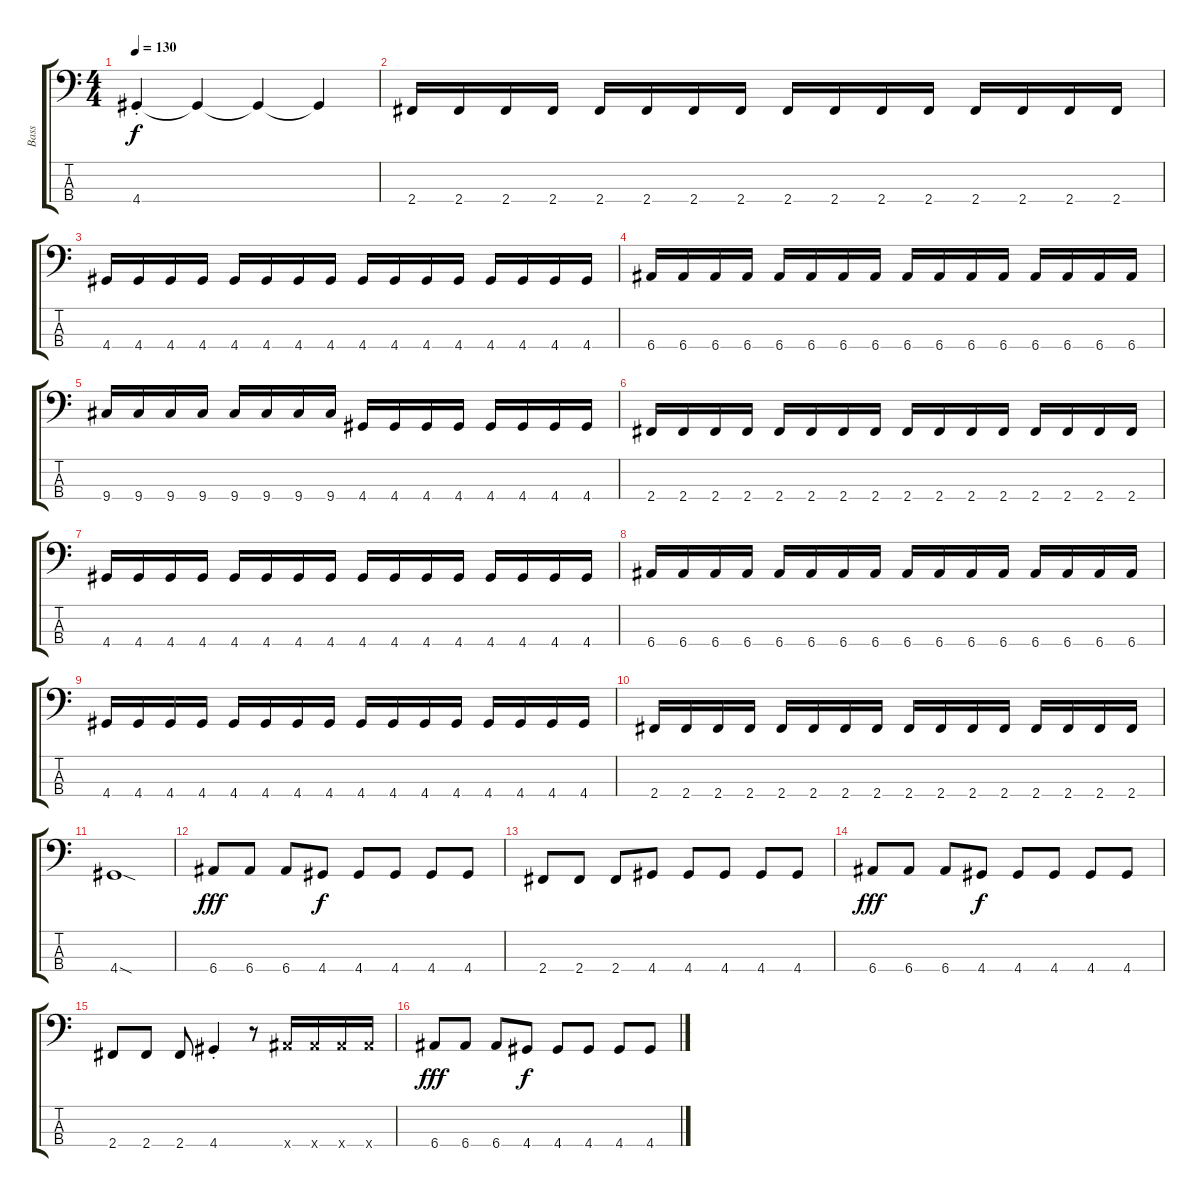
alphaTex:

\track ("Bass" "Bass") {instrument electricbasspick}
\staff {score tabs}
\tuning (G2 D2 A1 E1) {hide}
\ts (4 4)
\tempo 130
\clef f4
\ks c
4.4{st}.4{dy f} 4.4{t}.4 4.4{t}.4 4.4{t}.4 |
2.4.16 2.4.16 2.4.16 2.4.16 2.4.16 2.4.16 2.4.16 2.4.16 2.4.16 2.4.16 2.4.16 2.4.16 2.4.16 2.4.16 2.4.16 2.4.16 |
4.4.16 4.4.16 4.4.16 4.4.16 4.4.16 4.4.16 4.4.16 4.4.16 4.4.16 4.4.16 4.4.16 4.4.16 4.4.16 4.4.16 4.4.16 4.4.16 |
6.4.16 6.4.16 6.4.16 6.4.16 6.4.16 6.4.16 6.4.16 6.4.16 6.4.16 6.4.16 6.4.16 6.4.16 6.4.16 6.4.16 6.4.16 6.4.16 |
9.4.16 9.4.16 9.4.16 9.4.16 9.4.16 9.4.16 9.4.16 9.4.16 4.4.16 4.4.16 4.4.16 4.4.16 4.4.16 4.4.16 4.4.16 4.4.16 |
2.4.16 2.4.16 2.4.16 2.4.16 2.4.16 2.4.16 2.4.16 2.4.16 2.4.16 2.4.16 2.4.16 2.4.16 2.4.16 2.4.16 2.4.16 2.4.16 |
4.4.16 4.4.16 4.4.16 4.4.16 4.4.16 4.4.16 4.4.16 4.4.16 4.4.16 4.4.16 4.4.16 4.4.16 4.4.16 4.4.16 4.4.16 4.4.16 |
6.4.16 6.4.16 6.4.16 6.4.16 6.4.16 6.4.16 6.4.16 6.4.16 6.4.16 6.4.16 6.4.16 6.4.16 6.4.16 6.4.16 6.4.16 6.4.16 |
4.4.16 4.4.16 4.4.16 4.4.16 4.4.16 4.4.16 4.4.16 4.4.16 4.4.16 4.4.16 4.4.16 4.4.16 4.4.16 4.4.16 4.4.16 4.4.16 |
2.4.16 2.4.16 2.4.16 2.4.16 2.4.16 2.4.16 2.4.16 2.4.16 2.4.16 2.4.16 2.4.16 2.4.16 2.4.16 2.4.16 2.4.16 2.4.16 |
4.4{sod}.1 |
6.4.8{dy fff} 6.4.8 6.4.8 4.4.8{dy f} 4.4.8 4.4.8 4.4.8 4.4.8 |
2.4.8 2.4.8 2.4.8 4.4.8 4.4.8 4.4.8 4.4.8 4.4.8 |
6.4.8{dy fff} 6.4.8 6.4.8 4.4.8{dy f} 4.4.8 4.4.8 4.4.8 4.4.8 |
2.4.8 2.4.8 2.4.8 4.4{st}.4 r.8 6.4{x}.16 6.4{x}.16 6.4{x}.16 6.4{x}.16 |
6.4.8{dy fff} 6.4.8 6.4.8 4.4.8{dy f} 4.4.8 4.4.8 4.4.8 4.4.8
